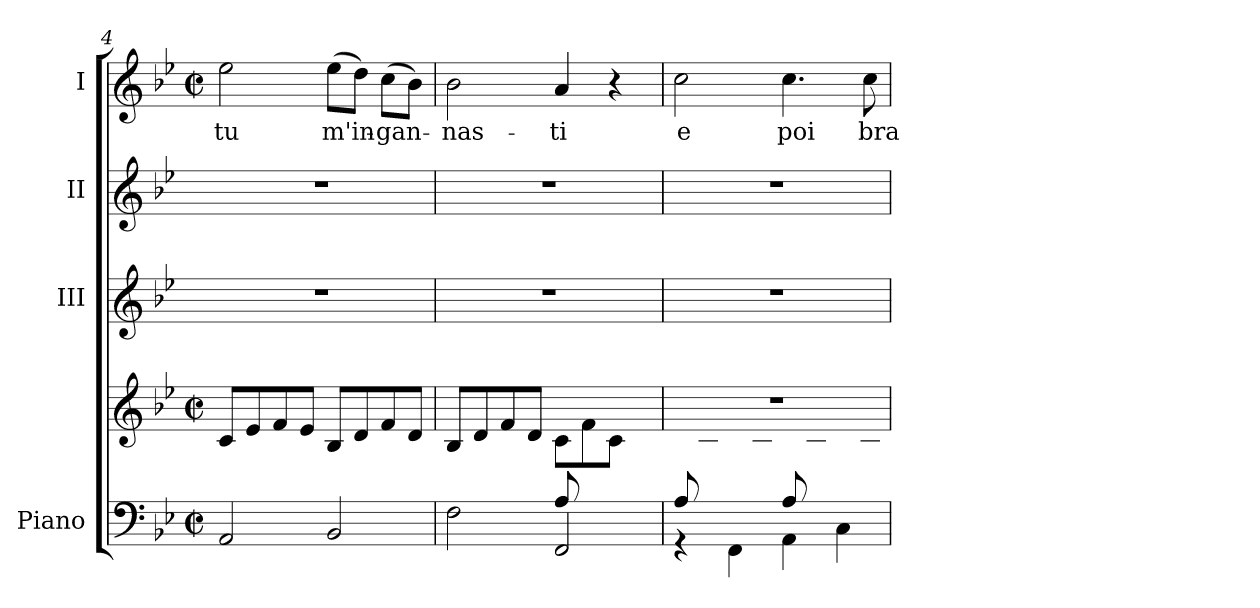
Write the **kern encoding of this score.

**kern	**kern	**kern	**kern	**kern	**text
*part4	*part4	*part3	*part2	*part1	*part1
*staff5	*staff4	*staff3	*staff2	*staff1	*staff1
*I"Piano	*	*I"III	*I"II	*I"I	*
*	*	*I'III	*I'II	*I'I	*
*clefF4	*clefG2	*clefG2	*clefG2	*clefG2	*
*k[b-e-]	*k[b-e-]	*k[b-e-]	*k[b-e-]	*k[b-e-]	*
*B-:	*B-:	*B-:	*B-:	*B-:	*
*M2/2	*M2/2	*	*	*M2/2	*
*met(c|)	*met(c|)	*	*	*met(c|)	*
=4	=4	=4	=4	=4	=4
!	!	!	!	!	!LO:LY:b
2AA/	8c/L	1r	1r	2ee-\	tu
.	8e-/	.	.	.	.
.	8f/	.	.	.	.
.	8e-/J	.	.	.	.
!	!	!	!	!	!LO:LY:b
2BB-/	8B-/L	.	.	(>8ee-\L	m'in-
.	8d/	.	.	8dd\J)	.
!	!	!	!	!	!LO:LY:b
.	8f/	.	.	(>8cc\L	-gan-
.	8d/J	.	.	8b-\J)	.
=5	=5	=5	=5	=5	=5
*^	*^	*	*	*	*
!	!	!	!	!	!	!	!LO:LY:b
2F\	2ryy	2ryy	8B-/L	1r	1r	2b-\	-nas-
.	.	.	8d/	.	.	.	.
.	.	.	8f/	.	.	.	.
.	.	.	8d/J	.	.	.	.
!	!	!	!	!	!	!	!LO:LY:b
2FF/	8A/	8c\L	8ryy	.	.	4a/	-ti
.	4.ryy	8f\	4.ryy	.	.	.	.
.	.	8c\J	.	.	.	4r	.
.	.	8ryy	.	.	.	.	.
!!LO:LB:g=z
=6	=6	=6	=6	=6	=6	=6	=6
!	!	!	!	!	!	!	!LO:LY:b
8A/L	4rGG	1r	8ryy	1r	1r	2cc\	e
4.ryy	.	.	8c\	.	.	.	.
.	4FF\	.	8f\	.	.	.	.
.	.	.	8c\J	.	.	.	.
!	!	!	!	!	!	!	!LO:LY:b
8A/L	4AA\	.	8ryy	.	.	4.cc\	poi
4.ryy	.	.	8c\	.	.	.	.
.	4C\	.	8f\	.	.	.	.
!	!	!	!	!	!	!	!LO:LY:b
.	.	.	8c\J	.	.	8cc\	bra-
*v	*v	*	*	*	*	*	*
*	*v	*v	*	*	*	*
=	=	=	=	=	=
*-	*-	*-	*-	*-	*-
